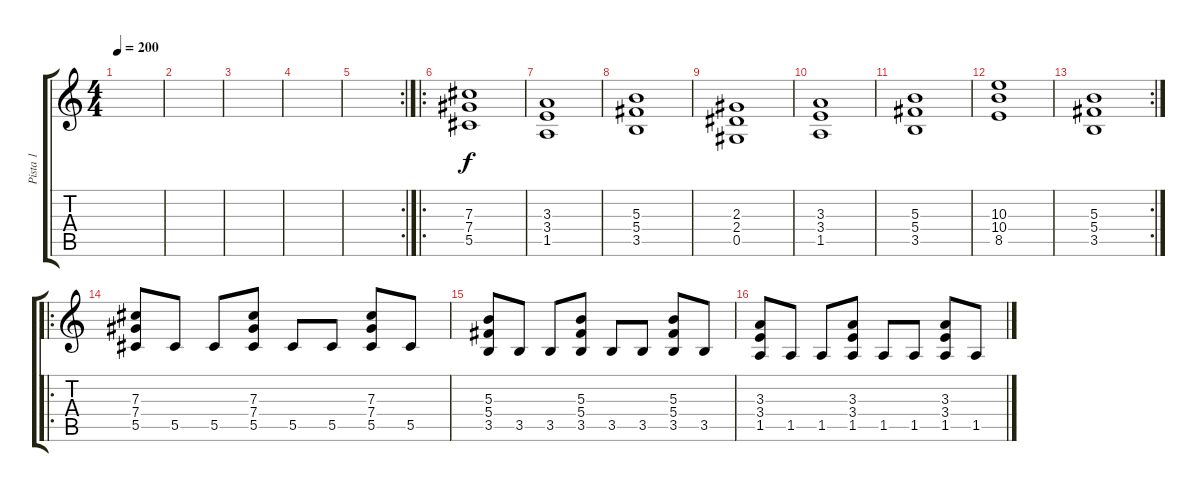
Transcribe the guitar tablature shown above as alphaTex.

\track ("Pista 1" "Pista 1") {instrument distortionguitar}
\staff {score tabs}
\tuning (Eb4 Bb3 Gb3 Db3 Ab2 Eb2) {hide}
\ts (4 4)
\tempo 200
\clef g2
\ks c
|
|
|
|
\rc 2
|
\ro
(7.3 7.4 5.5).1 |
(3.3 3.4 1.5).1 |
(5.3 5.4 3.5).1 |
(2.3 2.4 0.5).1 |
(3.3 3.4 1.5).1 |
(5.3 5.4 3.5).1 |
(10.3 10.4 8.5).1 |
\rc 2
(5.3 5.4 3.5).1 |
\ro
(7.3 7.4 5.5).8 5.5.8 5.5.8 (7.3 7.4 5.5).8 5.5.8 5.5.8 (7.3 7.4 5.5).8 5.5.8 |
(5.3 5.4 3.5).8 3.5.8 3.5.8 (5.3 5.4 3.5).8 3.5.8 3.5.8 (5.3 5.4 3.5).8 3.5.8 |
(3.3 3.4 1.5).8 1.5.8 1.5.8 (3.3 3.4 1.5).8 1.5.8 1.5.8 (3.3 3.4 1.5).8 1.5.8
